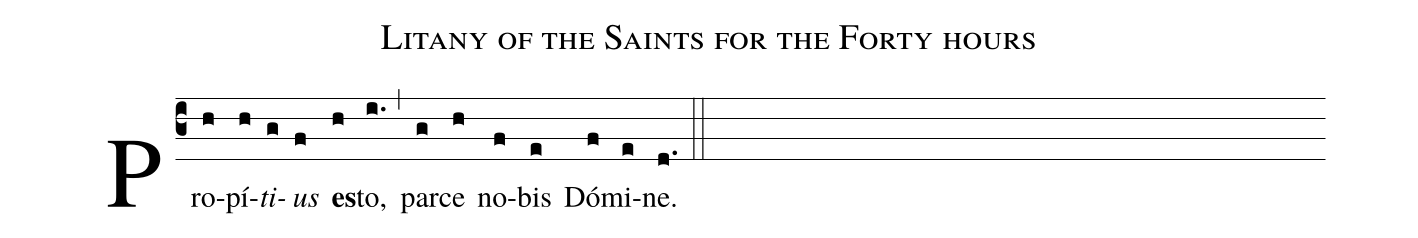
name: Litany of the Saints for the Forty hours;
%%
(c3) Pro(h)pí(h)<i>ti</i>(g)<i>us</i>(f) <b>es</b>(h)to,(i.) (,) par(g)ce(h) no(f)bis(e)
Dó(f)mi(e)ne.(d.) (::)
